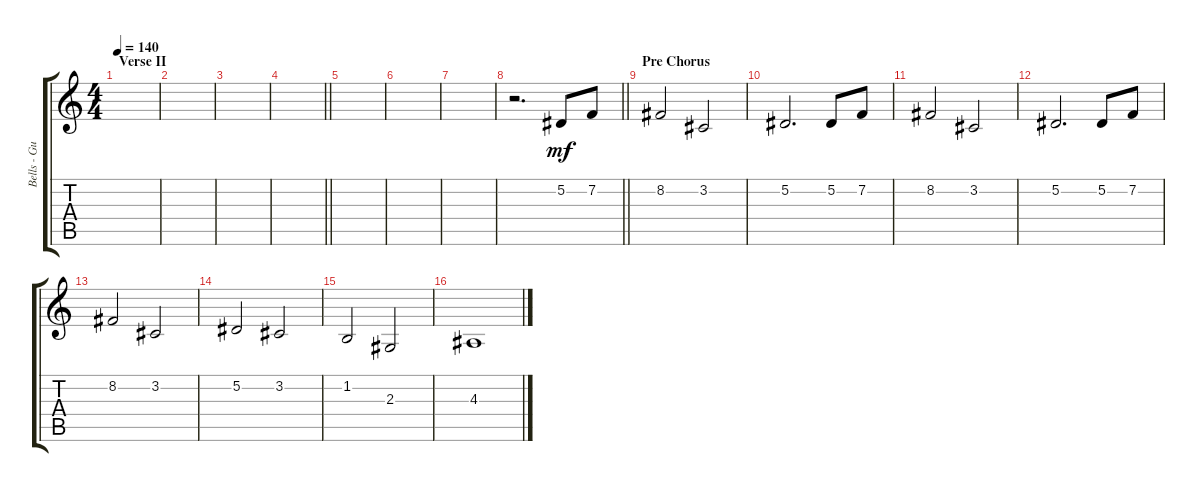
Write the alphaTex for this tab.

\track ("Bells - Guitar 3" "Bells - Gu") {instrument tubularbells}
\staff {score tabs}
\tuning (Eb4 Bb3 Gb3 Db3 Ab2 Eb2) {hide}
\ts (4 4)
\section ("" "Verse II")
\tempo 140
\clef g2
\ks c
|
|
|
\barLineRight lightlight
|
|
|
|
\barLineRight lightlight
r.2{d} 5.2.8{dy mf instrument distortionguitar} 7.2.8 |
\section ("" "Pre Chorus")
8.2.2 3.2.2 |
5.2.2{d} 5.2.8 7.2.8 |
8.2.2 3.2.2 |
5.2.2{d} 5.2.8 7.2.8 |
8.2.2 3.2.2 |
5.2.2 3.2.2 |
1.2.2 2.3.2 |
4.3.1
